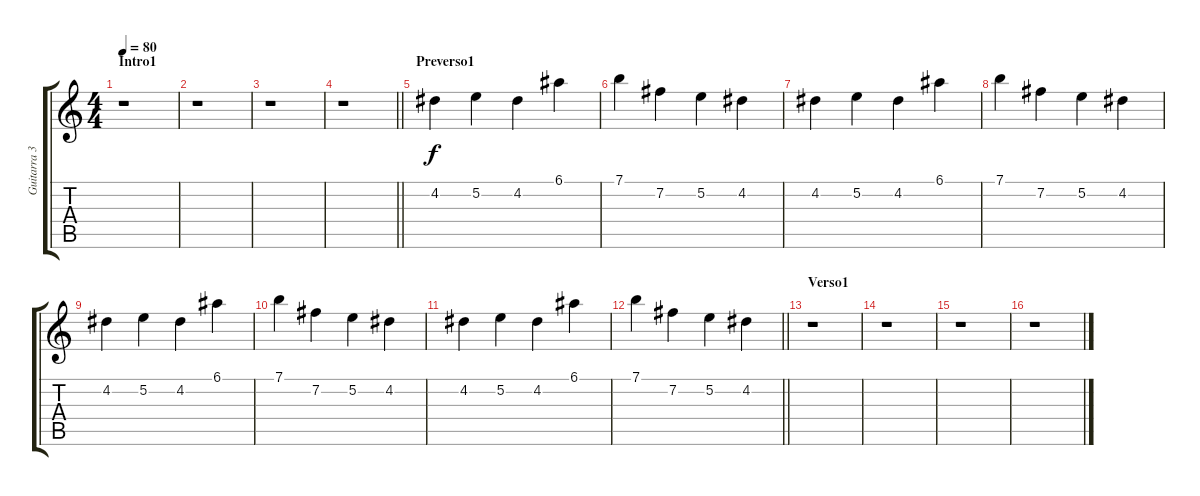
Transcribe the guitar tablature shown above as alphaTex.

\track ("Guitarra 3" "Guitarra 3") {instrument distortionguitar}
\staff {score tabs}
\tuning (E4 B3 G3 D3 A2 E2) {hide}
\ts (4 4)
\section ("" "Intro1")
\tempo 80
\clef g2
\ks c
r.1{dy f instrument distortionguitar} |
r.1 |
r.1 |
\barLineRight lightlight
r.1 |
\section ("" "Preverso1")
4.2.4 5.2.4 4.2.4 6.1.4 |
7.1.4 7.2.4 5.2.4 4.2.4 |
4.2.4 5.2.4 4.2.4 6.1.4 |
7.1.4 7.2.4 5.2.4 4.2.4 |
4.2.4 5.2.4 4.2.4 6.1.4 |
7.1.4 7.2.4 5.2.4 4.2.4 |
4.2.4 5.2.4 4.2.4 6.1.4 |
\barLineRight lightlight
7.1.4 7.2.4 5.2.4 4.2.4 |
\section ("" "Verso1")
r.1 |
r.1 |
r.1 |
r.1
